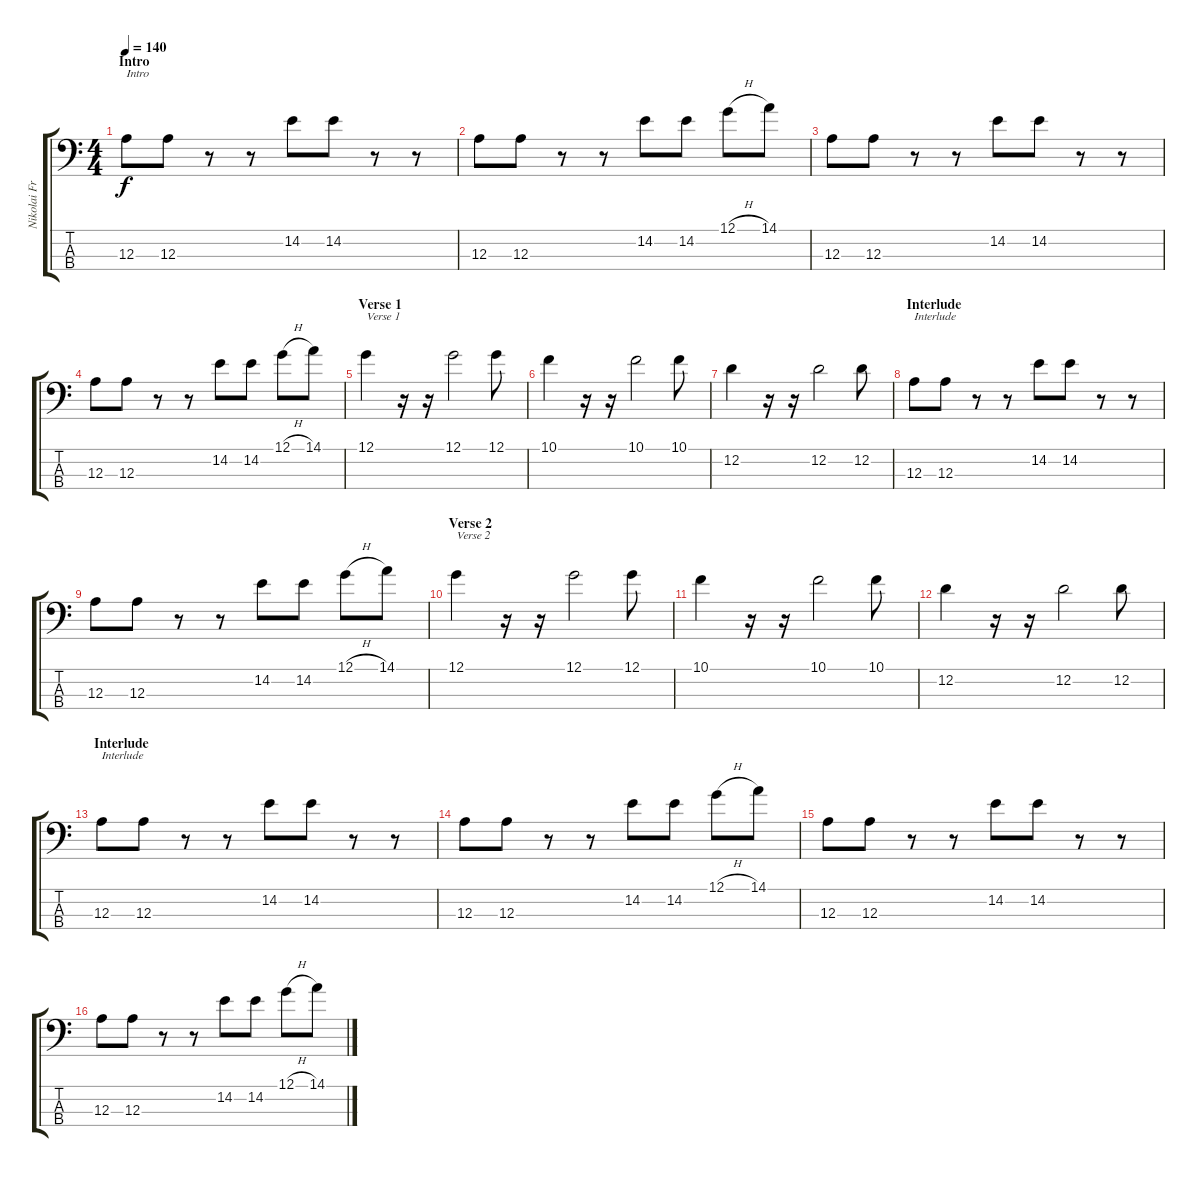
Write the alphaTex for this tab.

\track ("Nikolai Fraiture" "Nikolai Fr") {instrument electricbasspick}
\staff {score tabs}
\tuning (G2 D2 A1 E1) {hide}
\ts (4 4)
\section ("" "Intro")
\tempo 140
\clef f4
\ks c
12.3.8{txt "Intro" dy f instrument electricbasspick} 12.3.8 r.8 r.8 14.2.8 14.2.8 r.8 r.8 |
12.3.8 12.3.8 r.8 r.8 14.2.8 14.2.8 12.1{h}.8 14.1.8 |
12.3.8 12.3.8 r.8 r.8 14.2.8 14.2.8 r.8 r.8 |
12.3.8 12.3.8 r.8 r.8 14.2.8 14.2.8 12.1{h}.8 14.1.8 |
\section ("" "Verse 1")
12.1.4{txt "Verse 1"} r.16 r.16 12.1.2 12.1.8 |
10.1.4 r.16 r.16 10.1.2 10.1.8 |
12.2.4 r.16 r.16 12.2.2 12.2.8 |
\section ("" "Interlude")
12.3.8{txt "Interlude"} 12.3.8 r.8 r.8 14.2.8 14.2.8 r.8 r.8 |
12.3.8 12.3.8 r.8 r.8 14.2.8 14.2.8 12.1{h}.8 14.1.8 |
\section ("" "Verse 2")
12.1.4{txt "Verse 2"} r.16 r.16 12.1.2 12.1.8 |
10.1.4 r.16 r.16 10.1.2 10.1.8 |
12.2.4 r.16 r.16 12.2.2 12.2.8 |
\section ("" "Interlude")
12.3.8{txt "Interlude"} 12.3.8 r.8 r.8 14.2.8 14.2.8 r.8 r.8 |
12.3.8 12.3.8 r.8 r.8 14.2.8 14.2.8 12.1{h}.8 14.1.8 |
12.3.8 12.3.8 r.8 r.8 14.2.8 14.2.8 r.8 r.8 |
12.3.8 12.3.8 r.8 r.8 14.2.8 14.2.8 12.1{h}.8 14.1.8
